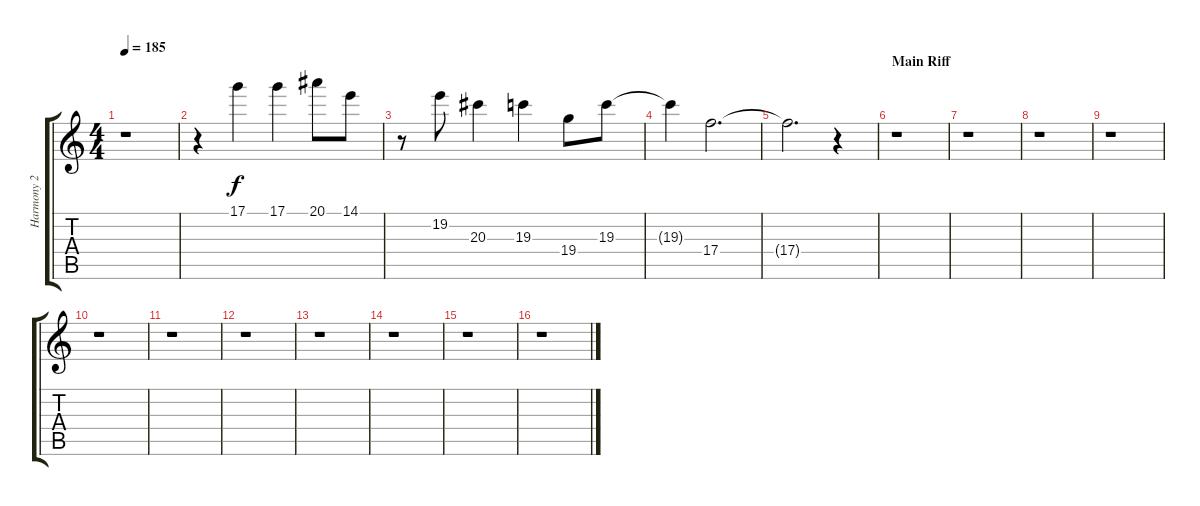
\track ("Harmony 2" "Harmony 2") {instrument overdrivenguitar}
\staff {score tabs}
\tuning (D4 A3 F3 C3 G2 C2) {hide}
\ts (4 4)
\tempo 185
\clef g2
\ks aminor
r.1{dy f} |
r.4 17.1.4 17.1.4 20.1.8 14.1.8 |
r.8 19.2.8 20.3.4 19.3.4 19.4.8 19.3.8 |
19.3{t}.4 17.4.2{d} |
17.4{t}.2{d} r.4 |
\section ("" "Main Riff")
r.1 |
r.1 |
r.1 |
r.1 |
r.1 |
r.1 |
r.1 |
r.1 |
r.1 |
r.1 |
r.1
